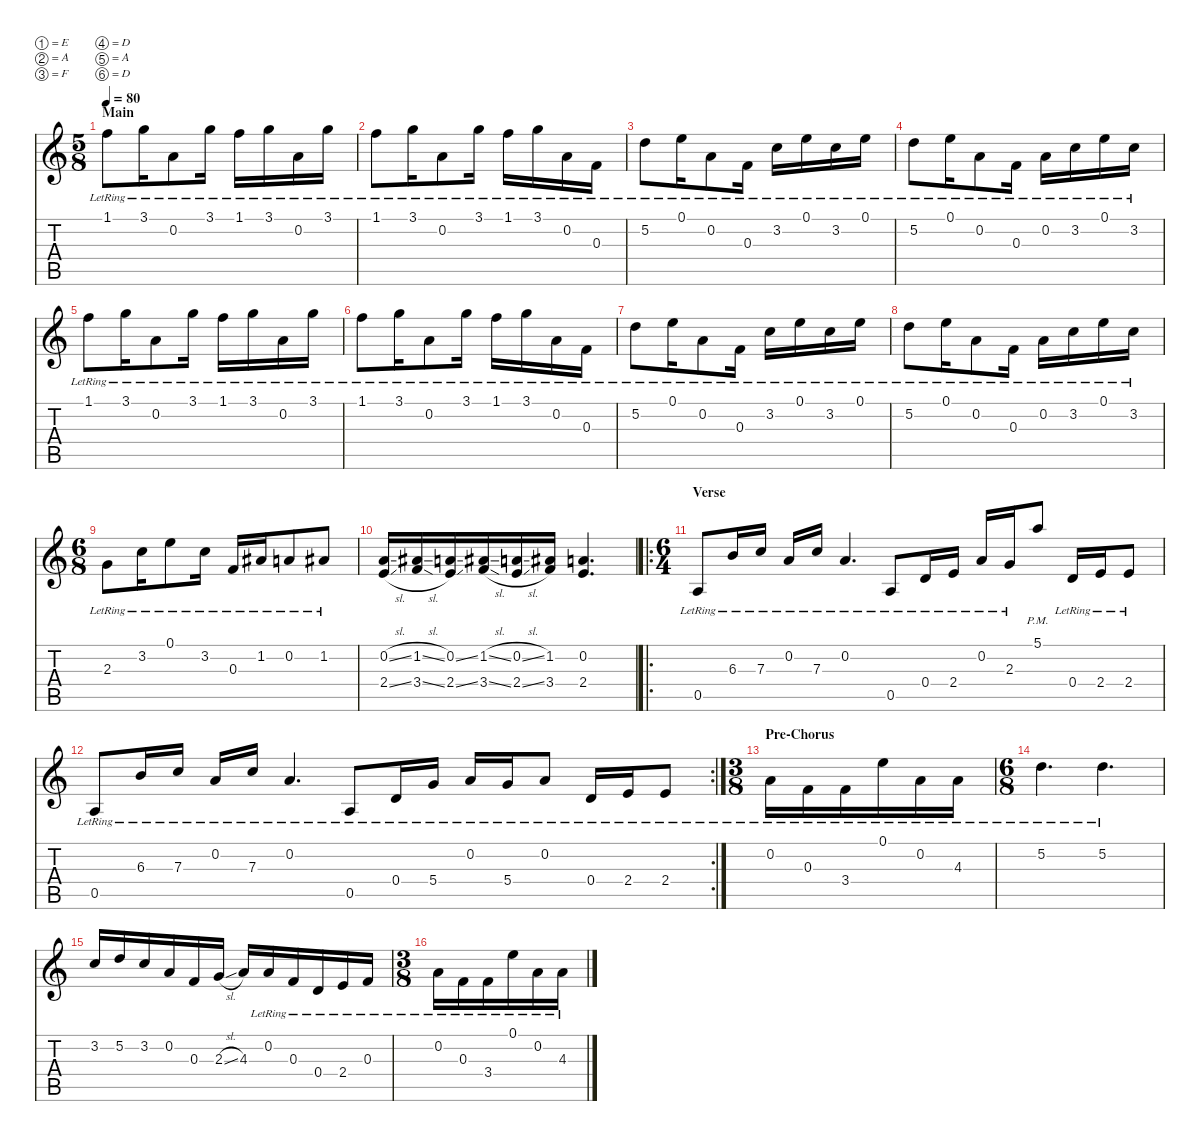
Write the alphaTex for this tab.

\defaultSystemsLayout 4
\hideDynamics
\bracketExtendMode nobrackets
\singleTrackTrackNamePolicy hidden
\multiTrackTrackNamePolicy hidden
\firstSystemTrackNameMode fullname
\firstSystemTrackNameOrientation horizontal
\otherSystemsTrackNameOrientation horizontal
\track ("Peter Lindgren" "n.guit.") {mute instrument electricguitarjazz}
\staff {score tabs}
\tuning (E4 A3 F3 D3 A2 D2)
\ts (5 8)
\section ("" "Main")
\tempo 80
\clef g2
\ks c
1.1{lr}.8{dy f beam Down} 3.1{lr}.16{beam Down} 0.2{lr}.8{beam Down} 3.1{lr}.16{beam Down} 1.1{lr}.16{beam Down} 3.1{lr}.16{beam Down} 0.2{lr}.16{beam Down} 3.1{lr}.16{beam Down} |
1.1{lr}.8{beam Down} 3.1{lr}.16{beam Down} 0.2{lr}.8{beam Down} 3.1{lr}.16{beam Down} 1.1{lr}.16{beam Down} 3.1{lr}.16{beam Down} 0.2{lr}.16{beam Down} 0.3{lr}.16{beam Down} |
5.2{lr}.8{beam Down} 0.1{lr}.16{beam Down} 0.2{lr}.8{beam Down} 0.3{lr}.16{beam Down} 3.2{lr}.16{beam Down} 0.1{lr}.16{beam Down} 3.2{lr}.16{beam Down} 0.1{lr}.16{beam Down} |
5.2{lr}.8{beam Down} 0.1{lr}.16{beam Down} 0.2{lr}.8{beam Down} 0.3{lr}.16{beam Down} 0.2{lr}.16{beam Down} 3.2{lr}.16{beam Down} 0.1{lr}.16{beam Down} 3.2{lr}.16{dy mp beam Down} |
1.1{lr}.8{dy f beam Down} 3.1{lr}.16{beam Down} 0.2{lr}.8{beam Down} 3.1{lr}.16{beam Down} 1.1{lr}.16{beam Down} 3.1{lr}.16{beam Down} 0.2{lr}.16{beam Down} 3.1{lr}.16{beam Down} |
1.1{lr}.8{beam Down} 3.1{lr}.16{beam Down} 0.2{lr}.8{beam Down} 3.1{lr}.16{beam Down} 1.1{lr}.16{beam Down} 3.1{lr}.16{beam Down} 0.2{lr}.16{beam Down} 0.3{lr}.16{beam Down} |
5.2{lr}.8{beam Down} 0.1{lr}.16{beam Down} 0.2{lr}.8{beam Down} 0.3{lr}.16{beam Down} 3.2{lr}.16{beam Down} 0.1{lr}.16{beam Down} 3.2{lr}.16{beam Down} 0.1{lr}.16{beam Down} |
5.2{lr}.8{beam Down} 0.1{lr}.16{beam Down} 0.2{lr}.8{beam Down} 0.3{lr}.16{beam Down} 0.2{lr}.16{beam Down} 3.2{lr}.16{beam Down} 0.1{lr}.16{beam Down} 3.2{lr}.16{dy mp beam Down} |
\ts (6 8)
2.3{lr}.8{dy f beam Down} 3.2{lr}.16{beam Down} 0.1{lr}.8{beam Down} 3.2{lr}.16{beam Down} 0.3{lr}.16{beam Up} 1.2{lr acc #}.16{beam Up} 0.2{lr}.8{beam Up} 1.2{lr acc #}.8{beam Up} |
(0.2{sl} 2.4{sl}).16{beam Up} (1.2{sl acc #} 3.4{sl}).16{beam Up} (0.2{ss} 2.4{ss}).16{dy mf beam Up} (1.2{sl acc #} 3.4{sl}).16{dy mp beam Up} (0.2{sl} 2.4{sl}).16{beam Up} (1.2{acc #} 3.4).16{dy p beam Up} (0.2 2.4).4{d beam Up} |
\ro
\ts (6 4)
\section ("" "Verse")
0.5{lr}.8{dy f beam Up} 6.3{lr}.16{beam Up} 7.3{lr}.16{beam Up} 0.2{lr}.16{beam Up} 7.3{lr}.16{beam Up} 0.2{lr}.4{d beam Up} 0.5{lr}.8{beam Up} 0.4{lr}.16{beam Up} 2.4{lr}.16{beam Up} 0.2{lr}.16{beam Up} 2.3{lr}.16{beam Up} 5.1{pm}.8{dy mp beam Up} 0.4{lr}.16{dy f beam Up} 2.4{lr}.16{beam Up} 2.4{lr}.8{beam Up} |
\rc 2
0.5{lr}.8{beam Up} 6.3{lr}.16{beam Up} 7.3{lr}.16{beam Up} 0.2{lr}.16{beam Up} 7.3{lr}.16{beam Up} 0.2{lr}.4{d beam Up} 0.5{lr}.8{beam Up} 0.4{lr}.16{beam Up} 5.4{lr}.16{beam Up} 0.2{lr}.16{beam Up} 5.4{lr}.16{beam Up} 0.2{lr}.8{beam Up} 0.4{lr}.16{beam Up} 2.4{lr}.16{beam Up} 2.4{lr}.8{beam Up} |
\ts (3 8)
\section ("" "Pre-Chorus")
0.2{lr}.16{beam Down} 0.3{lr}.16{beam Down} 3.4{lr}.16{beam Down} 0.1{lr}.16{beam Down} 0.2{lr}.16{beam Down} 4.3{lr}.16{beam Down} |
\ts (6 8)
5.2{lr}.4{d beam Down} 5.2{lr}.4{d beam Down} |
3.2.16{beam Up} 5.2.16{beam Up} 3.2.16{beam Up} 0.2.16{beam Up} 0.3.16{beam Up} 2.3{sl}.16{beam Up} 4.3.16{beam Up} 0.2{lr}.16{beam Up} 0.3{lr}.16{beam Up} 0.4{lr}.16{beam Up} 2.4{lr}.16{beam Up} 0.3{lr}.16{beam Up} |
\ts (3 8)
0.2{lr}.16{beam Down} 0.3{lr}.16{beam Down} 3.4{lr}.16{beam Down} 0.1{lr}.16{beam Down} 0.2{lr}.16{beam Down} 4.3{lr}.16{beam Down}
